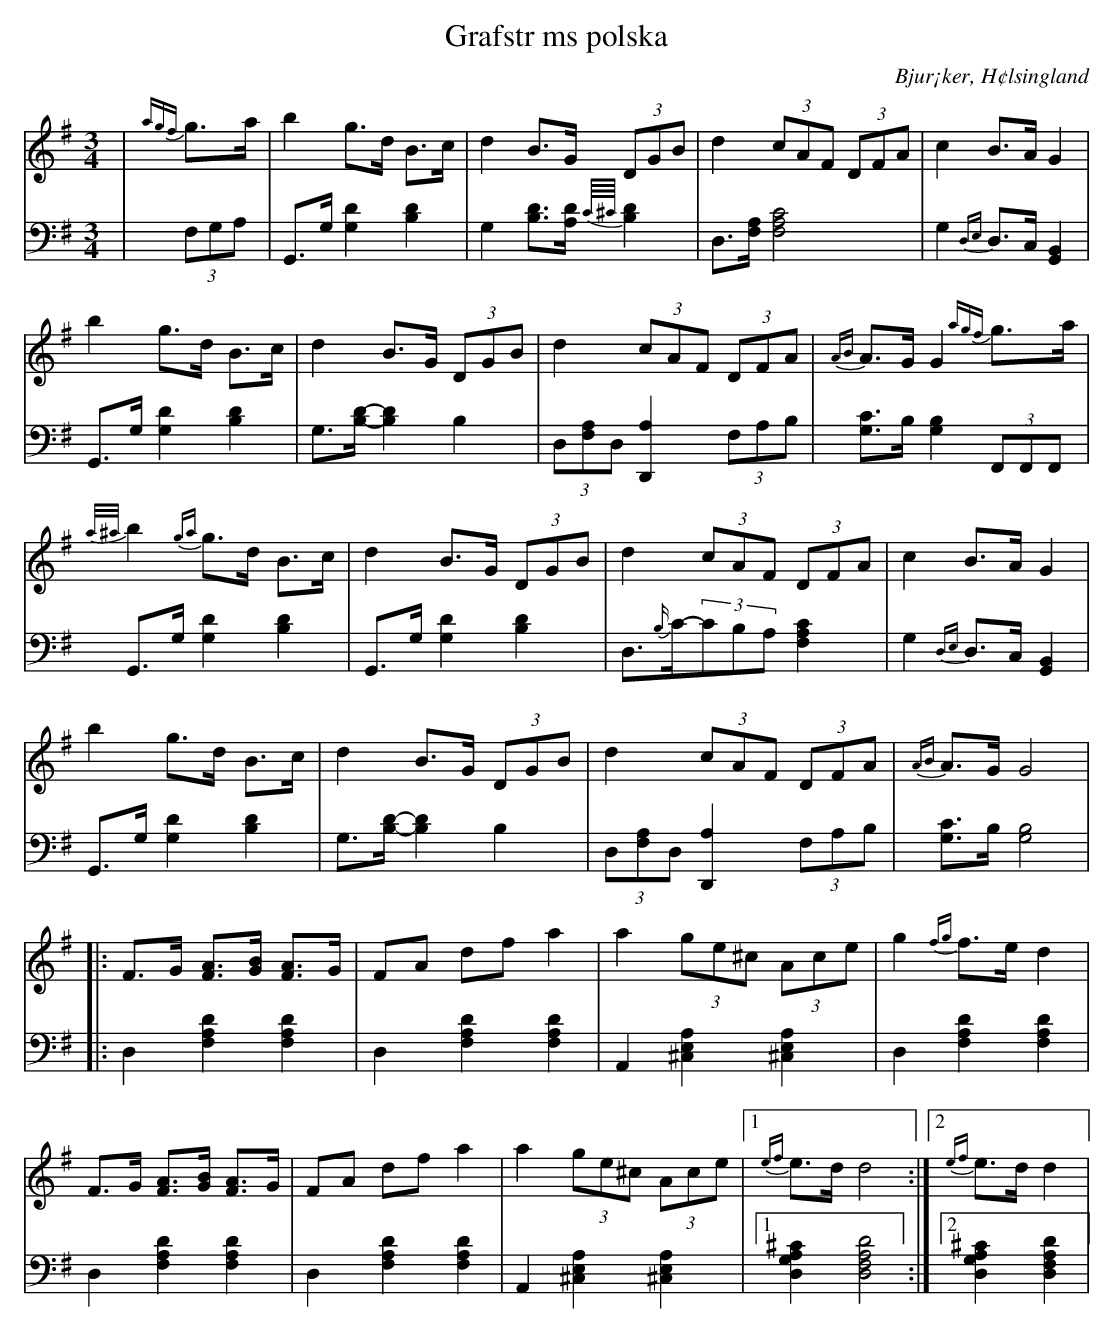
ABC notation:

X:1
T: Grafstr ms polska
O: Bjur¡ker, H¢lsingland
M: 3/4
L: 1/8
K: G
V:1
V:2
V: 1
|{agf}g>a|b2 g>d B>c|d2 B>G (3DGB|d2 (3cAF (3DFA|c2 B>A G2|
b2 g>d B>c|d2 B>G (3DGB|d2 (3cAF (3DFA|{AB}A>G G2 {agf}g>a|
{a/^a/}b2 {ga}g>d B>c|d2 B>G (3DGB|d2 (3cAF (3DFA|c2 B>A G2|
b2 g>d B>c|d2 B>G (3DGB|d2 (3cAF (3DFA|{AB}A>G G4|
|:F>G [FA]>[GB] [FA]>G |FA df a2 |a2 (3ge^c (3Ace |g2 {fg}f>e d2 |
F>G [FA]>[GB] [FA]>G |FA df a2 |a2 (3ge^c (3Ace |1 {ef}e>d d4:|2 {ef}e>d d2|
V:2 clef=bass
|(3F,G,A, | G,,>G, [G,2D2] [B,2D2]|G,2 [B,D]>[A,D] {C//^C//}[B,D]2|D,>[F,A,] [F,4A,4C4]| G,2 {D,E,}D,>C, [G,,2B,,2]|
 G,,>G, [G,2D2] [B,2D2]|G,>[B,D]-[B,2D2] B,2|(3D,[F,A,]D, [D,,2A,2] (3F,A,B,| [G,C]>B, [G,2B,2](3F,,F,,F,,|
G,,>G, [G,2D2] [B,2D2]|G,,>G, [G,2D2] [B,2D2]|D,>{B,/}C-(3CB,A, [F,2A,2C2]| G,2 {D,E,}D,>C, [G,,2B,,2]|
 G,,>G, [G,2D2] [B,2D2]|G,>[B,D]-[B,2D2] B,2|(3D,[F,A,]D, [D,,2A,2] (3F,A,B,| [G,C]>B, [G,4B,4]|
|:D,2 [F,2A,2D2] [F,2A,2D2]|D,2 [F,2A,2D2] [F,2A,2D2]| A,,2 [^C,2E,2A,2] [^C,2E,2A,2]|D,2 [F,2A,2D2] [F,2A,2D2] |
D,2 [F,2A,2D2] [F,2A,2D2] | D,2 [F,2A,2D2] [F,2A,2D2] | A,,2 [^C,2E,2A,2] [^C,2E,2A,2]|1 [D,2G,2A,2^C2] [D,4F,4A,4D4]:|2 [D,2G,2A,2^C2] [D,2F,2A,2D2]|
